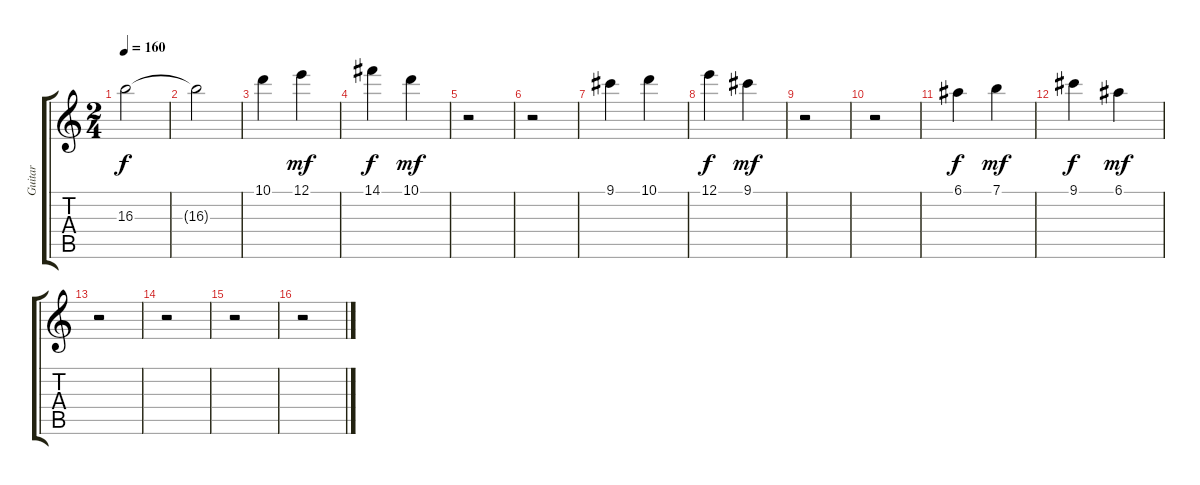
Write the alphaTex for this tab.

\track ("Guitar" "Guitar") {instrument overdrivenguitar}
\staff {score tabs}
\tuning (E4 B3 G3 D3 A2 E2) {hide}
\ts (2 4)
\tempo 160
\clef g2
\ks c
16.3{t}.2{dy f} |
16.3{t}.2 |
10.1.4 12.1.4{dy mf} |
14.1.4{dy f} 10.1.4{dy mf} |
r.2 |
r.2 |
9.1.4 10.1.4 |
12.1.4{dy f} 9.1.4{dy mf} |
r.2 |
r.2 |
6.1.4{dy f} 7.1.4{dy mf} |
9.1.4{dy f} 6.1.4{dy mf} |
r.2 |
r.2 |
r.2 |
r.2
